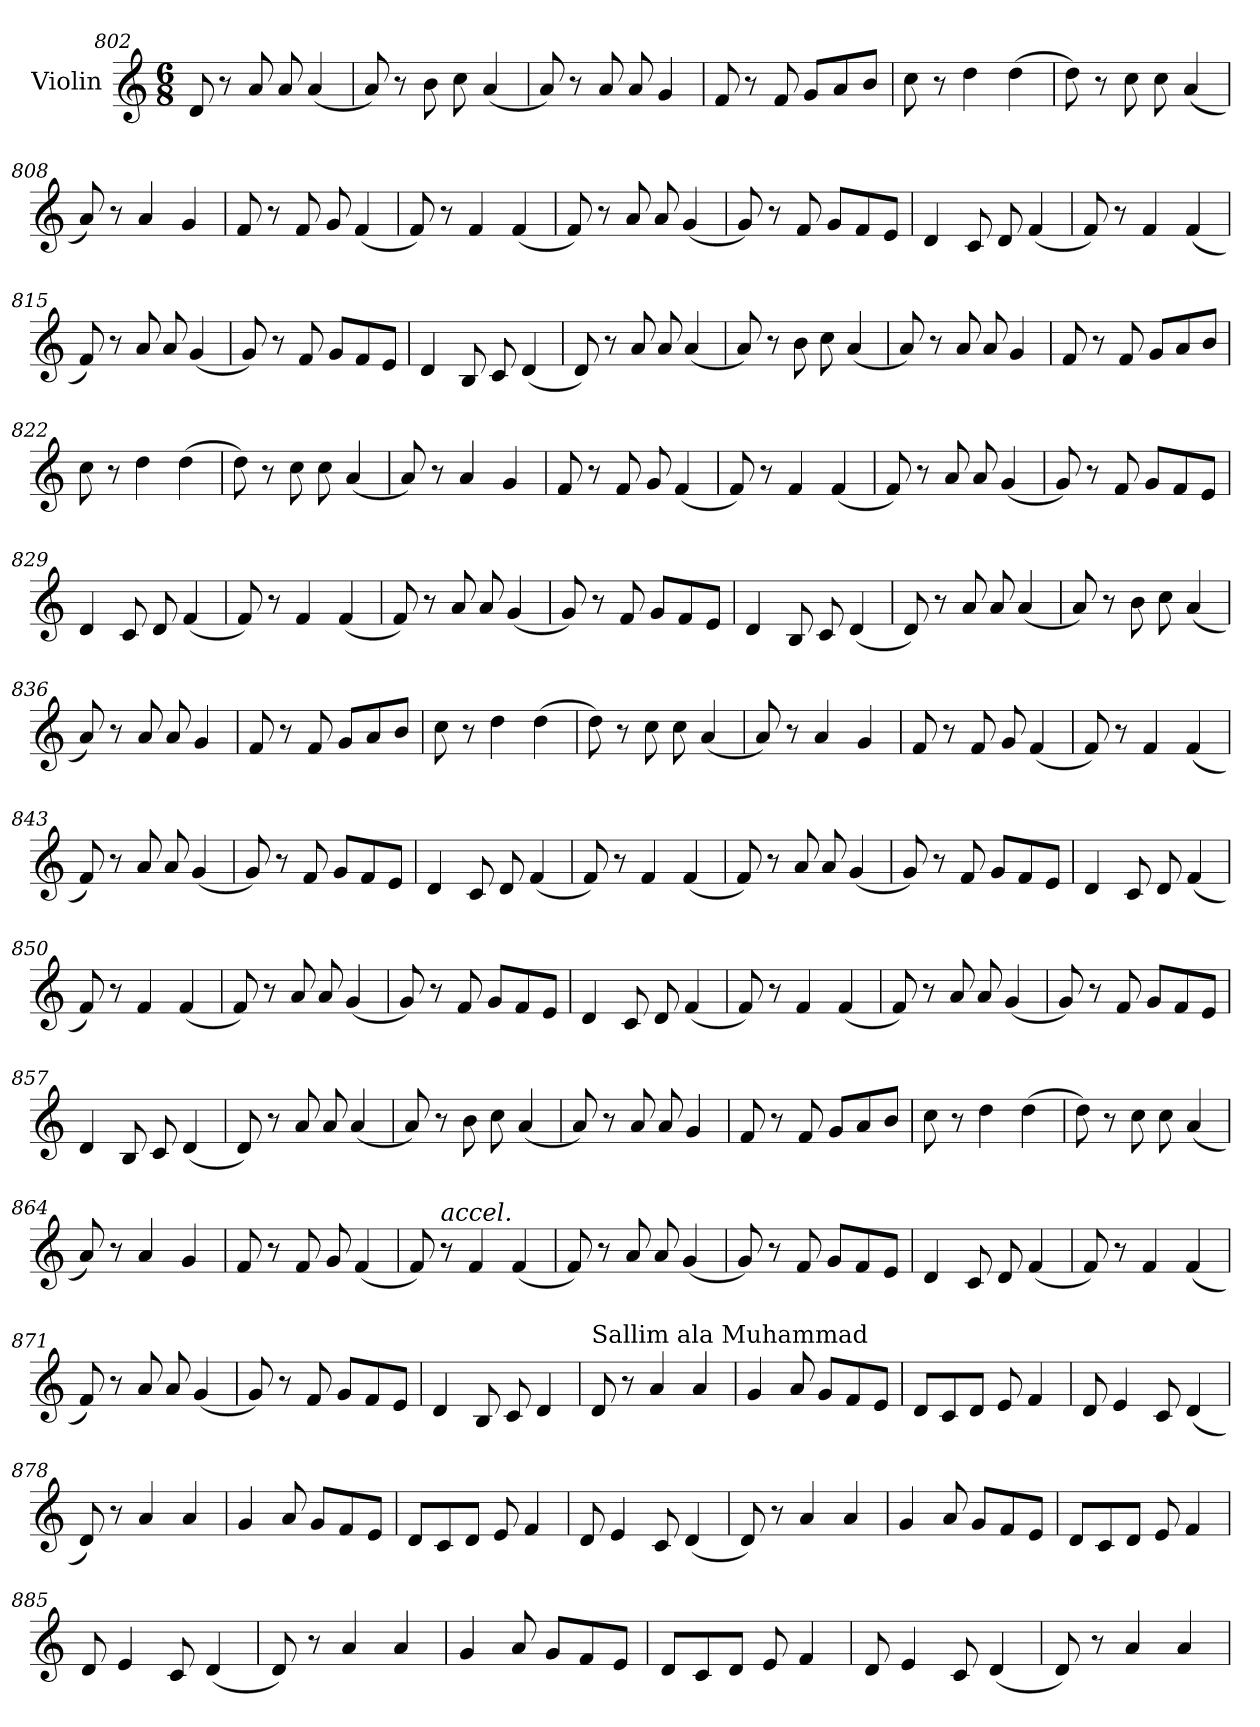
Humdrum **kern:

**kern
*part1
*staff1
*I"Violin
*clefG2
*k[]
*M6/8
=802
8d/
8r
8a/
8a/
(<4a/
=803
8a/)
8r
8b\
8cc\
(<4a/
=804
8a/)
8r
8a/
8a/
4g/
=805
8f/
8r
8f/
8g/L
8a/
8b/J
!!LO:LB:g=z
=806
8cc\
8r
4dd\
(>4dd\
=807
8dd\)
8r
8cc\
8cc\
(<4a/
=808
8a/)
8r
4a/
4g/
=809
8f/
8r
8f/
8g/
(<4f/
=810
8f/)
8r
4f/
(<4f/
=811
8f/)
8r
8a/
8a/
(<4g/
!!LO:LB:g=z
=812
8g/)
8r
8f/
8g/L
8f/
8e/J
=813
4d/
8c/
8d/
(<4f/
=814
8f/)
8r
4f/
(<4f/
=815
8f/)
8r
8a/
8a/
(<4g/
=816
8g/)
8r
8f/
8g/L
8f/
8e/J
=817
4d/
8B/
8c/
(<4d/
!!LO:PB:g=z
=818
8d/)
8r
8a/
8a/
(<4a/
=819
8a/)
8r
8b\
8cc\
(<4a/
=820
8a/)
8r
8a/
8a/
4g/
=821
8f/
8r
8f/
8g/L
8a/
8b/J
=822
8cc\
8r
4dd\
(>4dd\
=823
8dd\)
8r
8cc\
8cc\
(<4a/
!!LO:LB:g=z
=824
8a/)
8r
4a/
4g/
=825
8f/
8r
8f/
8g/
(<4f/
=826
8f/)
8r
4f/
(<4f/
=827
8f/)
8r
8a/
8a/
(<4g/
=828
8g/)
8r
8f/
8g/L
8f/
8e/J
=829
4d/
8c/
8d/
(<4f/
!!LO:LB:g=z
=830
8f/)
8r
4f/
(<4f/
=831
8f/)
8r
8a/
8a/
(<4g/
=832
8g/)
8r
8f/
8g/L
8f/
8e/J
=833
4d/
8B/
8c/
(<4d/
=834
8d/)
8r
8a/
8a/
(<4a/
=835
8a/)
8r
8b\
8cc\
(<4a/
!!LO:LB:g=z
=836
8a/)
8r
8a/
8a/
4g/
=837
8f/
8r
8f/
8g/L
8a/
8b/J
=838
8cc\
8r
4dd\
(>4dd\
=839
8dd\)
8r
8cc\
8cc\
(<4a/
=840
8a/)
8r
4a/
4g/
=841
8f/
8r
8f/
8g/
(<4f/
!!LO:LB:g=z
=842
8f/)
8r
4f/
(<4f/
=843
8f/)
8r
8a/
8a/
(<4g/
=844
8g/)
8r
8f/
8g/L
8f/
8e/J
=845
4d/
8c/
8d/
(<4f/
=846
8f/)
8r
4f/
(<4f/
=847
8f/)
8r
8a/
8a/
(<4g/
!!LO:LB:g=z
=848
8g/)
8r
8f/
8g/L
8f/
8e/J
=849
4d/
8c/
8d/
(<4f/
=850
8f/)
8r
4f/
(<4f/
=851
8f/)
8r
8a/
8a/
(<4g/
=852
8g/)
8r
8f/
8g/L
8f/
8e/J
=853
4d/
8c/
8d/
(<4f/
!!LO:LB:g=z
=854
8f/)
8r
4f/
(<4f/
=855
8f/)
8r
8a/
8a/
(<4g/
=856
8g/)
8r
8f/
8g/L
8f/
8e/J
=857
4d/
8B/
8c/
(<4d/
=858
8d/)
8r
8a/
8a/
(<4a/
=859
8a/)
8r
8b\
8cc\
(<4a/
!!LO:LB:g=z
=860
8a/)
8r
8a/
8a/
4g/
=861
8f/
8r
8f/
8g/L
8a/
8b/J
=862
8cc\
8r
4dd\
(>4dd\
=863
8dd\)
8r
8cc\
8cc\
(<4a/
=864
8a/)
8r
4a/
4g/
=865
8f/
8r
8f/
8g/
(<4f/
!!LO:PB:g=z
=866
8f/)
!LO:TX:a:i:t=accel.
8r
4f/
(<4f/
=867
8f/)
8r
8a/
8a/
(<4g/
=868
8g/)
8r
8f/
8g/L
8f/
8e/J
=869
4d/
8c/
8d/
(<4f/
=870
8f/)
8r
4f/
(<4f/
=871
8f/)
8r
8a/
8a/
(<4g/
!!LO:LB:g=z
=872
*MM130
8g/)
8r
8f/
8g/L
8f/
8e/J
=873
4d/
8B/
8c/
4d/
=874
!LO:TX:a:t=Sallim ala Muhammad
8d/
8r
4a/
4a/
=875
4g/
8a/
8g/L
8f/
8e/J
=876
8d/L
8c/
8d/J
8e/
4f/
=877
8d/
4e/
8c/
(<4d/
!!LO:LB:g=z
=878
8d/)
8r
4a/
4a/
=879
4g/
8a/
8g/L
8f/
8e/J
=880
8d/L
8c/
8d/J
8e/
4f/
=881
8d/
4e/
8c/
(<4d/
=882
8d/)
8r
4a/
4a/
=883
4g/
8a/
8g/L
8f/
8e/J
!!LO:LB:g=z
=884
8d/L
8c/
8d/J
8e/
4f/
=885
8d/
4e/
8c/
(<4d/
=886
8d/)
8r
4a/
4a/
=887
4g/
8a/
8g/L
8f/
8e/J
=888
8d/L
8c/
8d/J
8e/
4f/
=889
8d/
4e/
8c/
(<4d/
!!LO:LB:g=z
=890
8d/)
8r
4a/
4a/
=
*-
